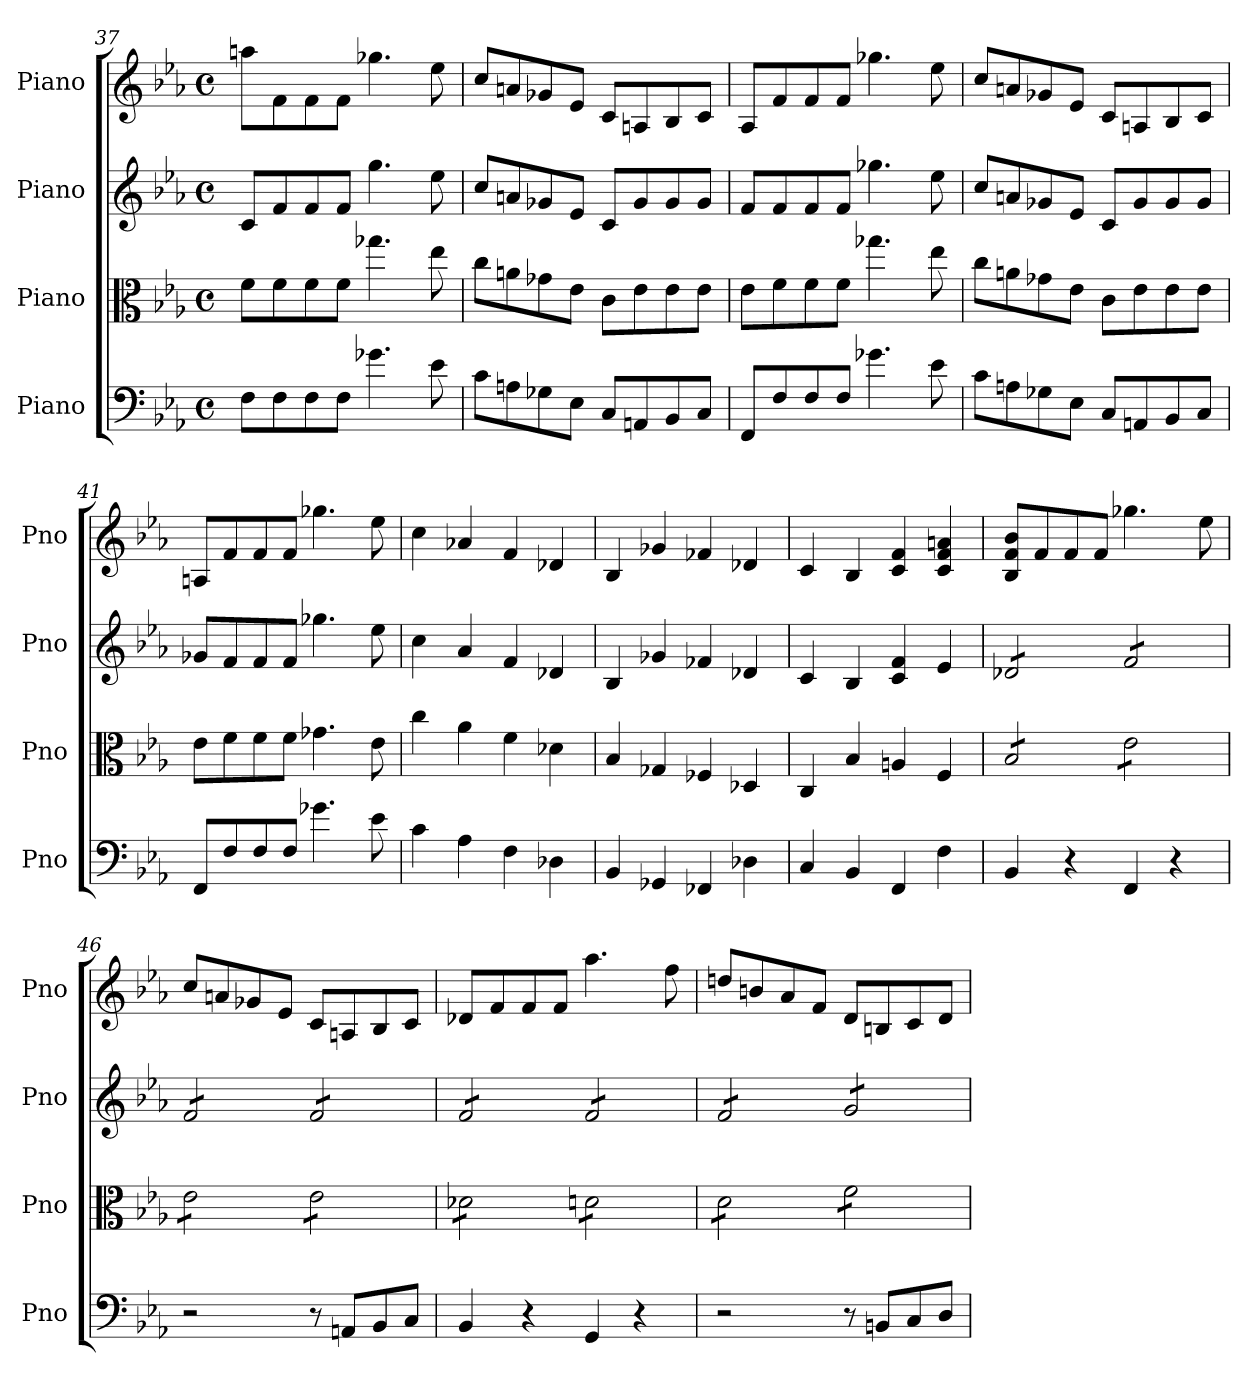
**kern	**kern	**kern	**kern
*part4	*part3	*part2	*part1
*staff4	*staff3	*staff2	*staff1
*I"Piano	*I"Piano	*I"Piano	*I"Piano
*I'Pno	*I'Pno	*I'Pno	*I'Pno
*clefF4	*clefC3	*clefG2	*clefG2
*k[b-e-a-]	*k[b-e-a-]	*k[b-e-a-]	*k[b-e-a-]
*M4/4	*M4/4	*M4/4	*M4/4
*met(c)	*met(c)	*met(c)	*met(c)
=37	=37	=37	=37
8F\L	8f\L	8c/L	8aan\L
8F\	8f\	8f/	8f\
8F\	8f\	8f/	8f\
8F\J	8f\J	8f/J	8f\J
4.g-X\	4.gg-X\	4.gg\	4.gg-X\
8e-\	8ee-\	8ee-\	8ee-\
=38	=38	=38	=38
8c\L	8cc\L	8cc/L	8cc/L
8An\	8an\	8an/	8an/
8G-X\	8g-X\	8g-X/	8g-X/
8E-\J	8e-\J	8e-/J	8e-/J
8C/L	8c\L	8c/L	8c/L
8AAn/	8e-\	8g-/	8An/
8BB-/	8e-\	8g-/	8B-/
8C/J	8e-\J	8g-/J	8c/J
=39	=39	=39	=39
8FF/L	8e-\L	8f/L	8A-/L
8F/	8f\	8f/	8f/
8F/	8f\	8f/	8f/
8F/J	8f\J	8f/J	8f/J
4.g-X\	4.gg-X\	4.gg-X\	4.gg-X\
8e-\	8ee-\	8ee-\	8ee-\
=40	=40	=40	=40
8c\L	8cc\L	8cc/L	8cc/L
8An\	8an\	8an/	8an/
8G-X\	8g-X\	8g-X/	8g-X/
8E-\J	8e-\J	8e-/J	8e-/J
8C/L	8c\L	8c/L	8c/L
8AAn/	8e-\	8g-/	8An/
8BB-/	8e-\	8g-/	8B-/
8C/J	8e-\J	8g-/J	8c/J
=41	=41	=41	=41
8FF/L	8e-\L	8g-X/L	8An/L
8F/	8f\	8f/	8f/
8F/	8f\	8f/	8f/
8F/J	8f\J	8f/J	8f/J
4.g-X\	4.g-X\	4.gg-X\	4.gg-X\
8e-\	8e-\	8ee-\	8ee-\
=42	=42	=42	=42
4c\	4cc\	4cc\	4cc\
4A-\	4a-\	4a-/	4a-X/
4F\	4f\	4f/	4f/
4D-X\	4d-X\	4d-X/	4d-X/
=43	=43	=43	=43
4BB-/	4B-/	4B-/	4B-/
4GG-X/	4G-X/	4g-X/	4g-X/
4FF-X/	4F-X/	4f-X/	4f-X/
4D-X\	4D-X/	4d-X/	4d-X/
=44	=44	=44	=44
4C/	4C/	4c/	4c/
4BB-/	4B-/	4B-/	4B-/
4FF/	4An/	4c/ 4f/	4c/ 4f/
4F\	4F/	4e-/	4c/ 4f/ 4an/
!!LO:LB:g=z
=45	=45	=45	=45
*	*tremolo	*	*
*	*	*tremolo	*
4BB-/	8B-/L	8d-X/L	8B-/ 8f/ 8b-/L
.	8B-/	8d-X/	8f/
4r	8B-/	8d-X/	8f/
.	8B-/J	8d-X/J	8f/J
4FF/	8e-\L	8f/L	4.gg-X\
.	8e-\	8f/	.
4r	8e-\	8f/	.
.	8e-\J	8f/J	8ee-\
=46	=46	=46	=46
2r	8e-\L	8f/L	8cc/L
.	8e-\	8f/	8an/
.	8e-\	8f/	8g-X/
.	8e-\J	8f/J	8e-/J
8r	8e-\L	8f/L	8c/L
8AAn/L	8e-\	8f/	8An/
8BB-/	8e-\	8f/	8B-/
8C/J	8e-\J	8f/J	8c/J
=47	=47	=47	=47
4BB-/	8d-X\L	8f/L	8d-X/L
.	8d-X\	8f/	8f/
4r	8d-X\	8f/	8f/
.	8d-X\J	8f/J	8f/J
4GG/	8dn\L	8f/L	4.aa-\
.	8dn\	8f/	.
4r	8dn\	8f/	.
.	8dn\J	8f/J	8ff\
=48	=48	=48	=48
2r	8d\L	8f/L	8ddn/L
.	8d\	8f/	8bn/
.	8d\	8f/	8a-/
.	8d\J	8f/J	8f/J
8r	8f\L	8g/L	8d/L
8BBn/L	8f\	8g/	8Bn/
8C/	8f\	8g/	8c/
8D/J	8f\J	8g/J	8d/J
*	*	*Xtremolo	*
*	*Xtremolo	*	*
=	=	=	=
*-	*-	*-	*-
